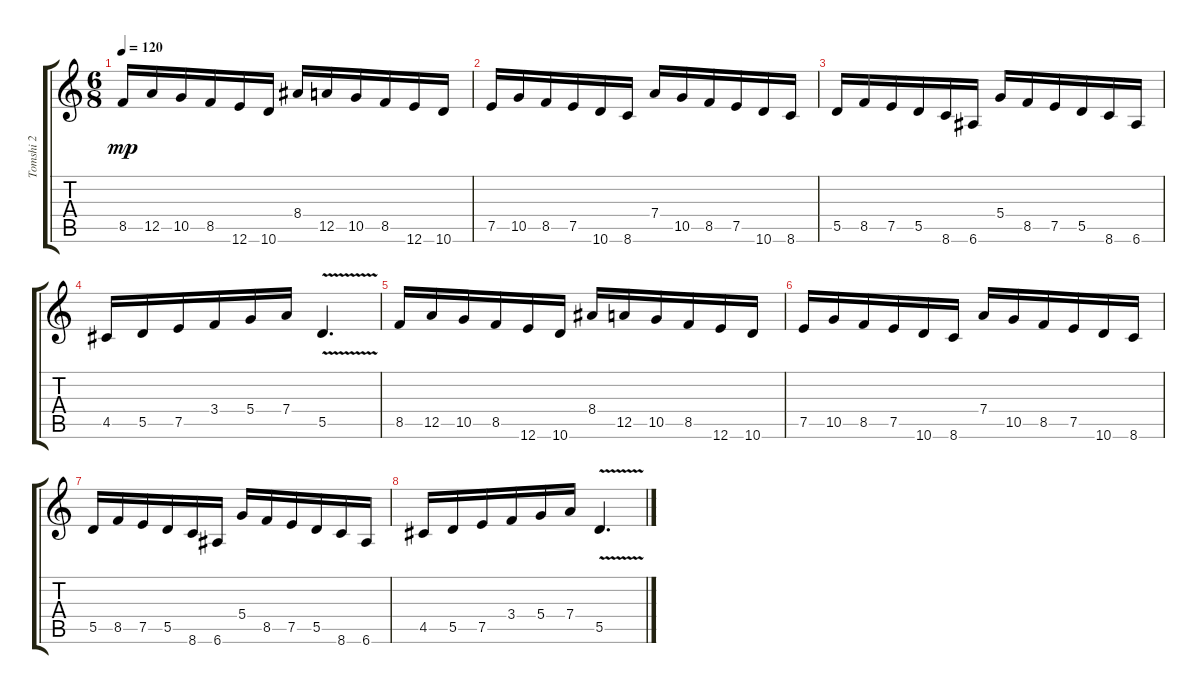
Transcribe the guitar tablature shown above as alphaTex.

\track ("Tomshi 2" "Tomshi 2") {instrument acousticguitarsteel}
\staff {score tabs}
\tuning (E4 B3 G3 D3 A2 E2) {hide}
\ts (6 8)
\tempo 120
\clef g2
\ks c
8.5.16{dy mp} 12.5.16 10.5.16 8.5.16 12.6.16 10.6.16 8.4.16 12.5.16 10.5.16 8.5.16 12.6.16 10.6.16 |
7.5.16 10.5.16 8.5.16 7.5.16 10.6.16 8.6.16 7.4.16 10.5.16 8.5.16 7.5.16 10.6.16 8.6.16 |
5.5.16 8.5.16 7.5.16 5.5.16 8.6.16 6.6.16 5.4.16 8.5.16 7.5.16 5.5.16 8.6.16 6.6.16 |
4.5.16 5.5.16 7.5.16 3.4.16 5.4.16 7.4.16 5.5{v}.4{d} |
8.5.16 12.5.16 10.5.16 8.5.16 12.6.16 10.6.16 8.4.16 12.5.16 10.5.16 8.5.16 12.6.16 10.6.16 |
7.5.16 10.5.16 8.5.16 7.5.16 10.6.16 8.6.16 7.4.16 10.5.16 8.5.16 7.5.16 10.6.16 8.6.16 |
5.5.16 8.5.16 7.5.16 5.5.16 8.6.16 6.6.16 5.4.16 8.5.16 7.5.16 5.5.16 8.6.16 6.6.16 |
4.5.16 5.5.16 7.5.16 3.4.16 5.4.16 7.4.16 5.5{v}.4{d}
